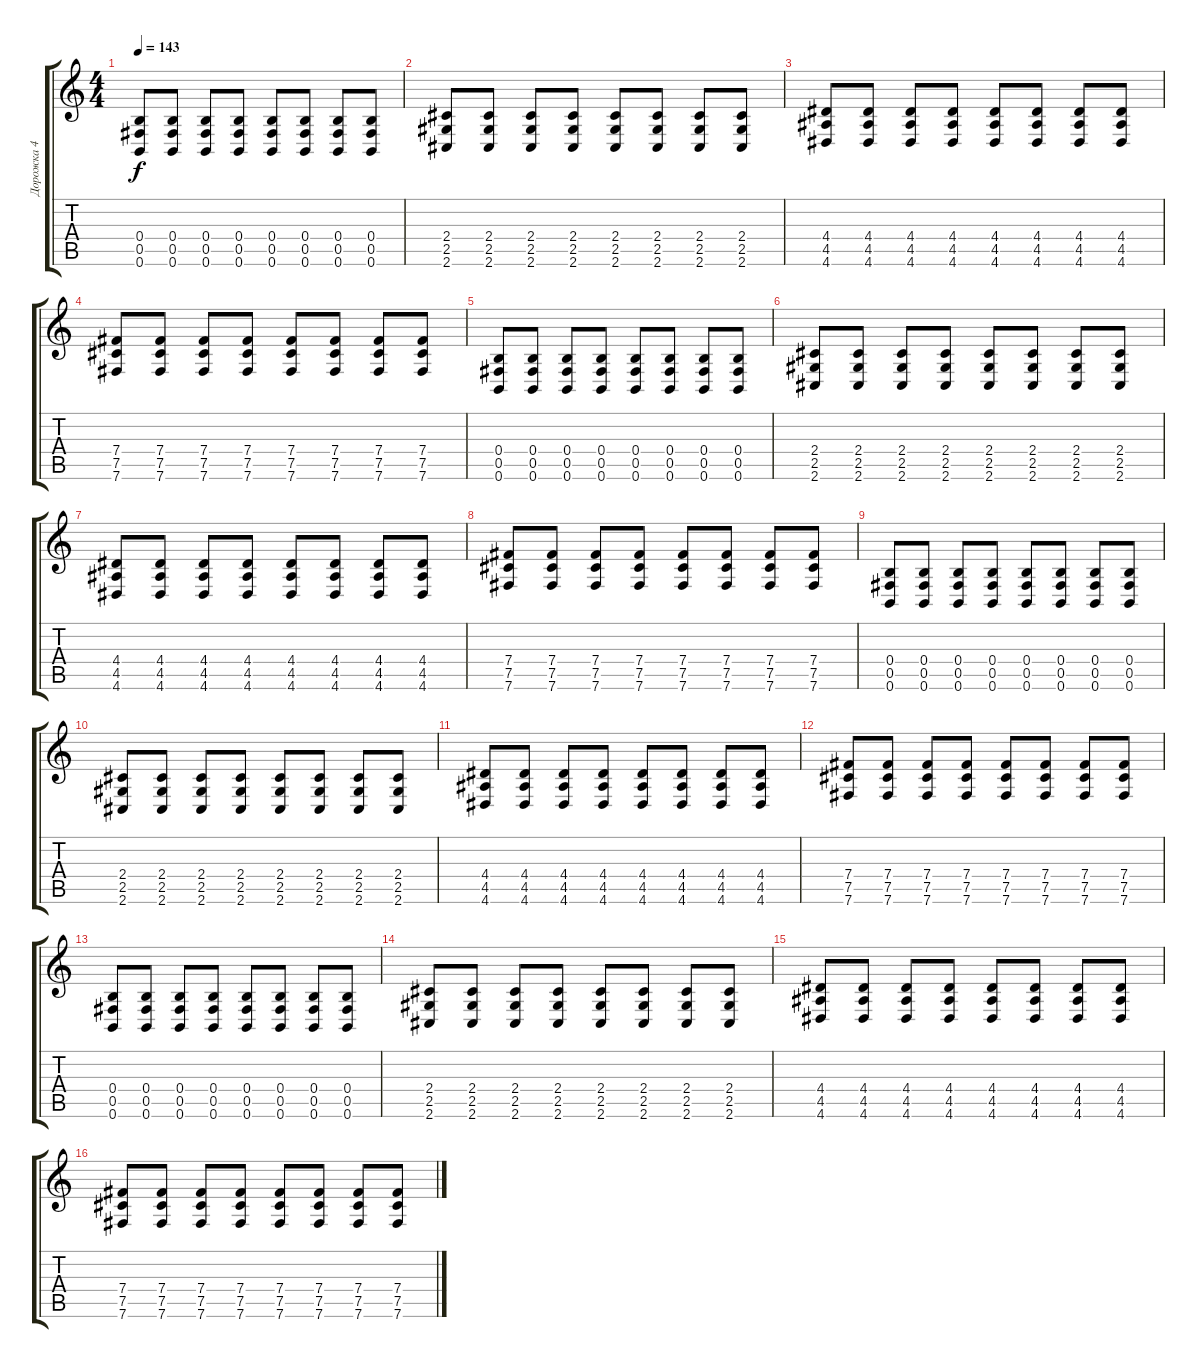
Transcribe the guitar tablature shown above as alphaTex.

\track ("Дорожка 4" "Дорожка 4") {instrument distortionguitar}
\staff {score tabs}
\tuning (Db4 Ab3 E3 B2 Gb2 B1) {hide}
\ts (4 4)
\tempo 143
\clef g2
\ks c
(0.4 0.5 0.6).8{dy f} (0.4 0.5 0.6).8 (0.4 0.5 0.6).8 (0.4 0.5 0.6).8 (0.4 0.5 0.6).8 (0.4 0.5 0.6).8 (0.4 0.5 0.6).8 (0.4 0.5 0.6).8 |
(2.4 2.5 2.6).8 (2.4 2.5 2.6).8 (2.4 2.5 2.6).8 (2.4 2.5 2.6).8 (2.4 2.5 2.6).8 (2.4 2.5 2.6).8 (2.4 2.5 2.6).8 (2.4 2.5 2.6).8 |
(4.4 4.5 4.6).8 (4.4 4.5 4.6).8 (4.4 4.5 4.6).8 (4.4 4.5 4.6).8 (4.4 4.5 4.6).8 (4.4 4.5 4.6).8 (4.4 4.5 4.6).8 (4.4 4.5 4.6).8 |
(7.4 7.5 7.6).8 (7.4 7.5 7.6).8 (7.4 7.5 7.6).8 (7.4 7.5 7.6).8 (7.4 7.5 7.6).8 (7.4 7.5 7.6).8 (7.4 7.5 7.6).8 (7.4 7.5 7.6).8 |
(0.4 0.5 0.6).8 (0.4 0.5 0.6).8 (0.4 0.5 0.6).8 (0.4 0.5 0.6).8 (0.4 0.5 0.6).8 (0.4 0.5 0.6).8 (0.4 0.5 0.6).8 (0.4 0.5 0.6).8 |
(2.4 2.5 2.6).8 (2.4 2.5 2.6).8 (2.4 2.5 2.6).8 (2.4 2.5 2.6).8 (2.4 2.5 2.6).8 (2.4 2.5 2.6).8 (2.4 2.5 2.6).8 (2.4 2.5 2.6).8 |
(4.4 4.5 4.6).8 (4.4 4.5 4.6).8 (4.4 4.5 4.6).8 (4.4 4.5 4.6).8 (4.4 4.5 4.6).8 (4.4 4.5 4.6).8 (4.4 4.5 4.6).8 (4.4 4.5 4.6).8 |
(7.4 7.5 7.6).8 (7.4 7.5 7.6).8 (7.4 7.5 7.6).8 (7.4 7.5 7.6).8 (7.4 7.5 7.6).8 (7.4 7.5 7.6).8 (7.4 7.5 7.6).8 (7.4 7.5 7.6).8 |
(0.4 0.5 0.6).8 (0.4 0.5 0.6).8 (0.4 0.5 0.6).8 (0.4 0.5 0.6).8 (0.4 0.5 0.6).8 (0.4 0.5 0.6).8 (0.4 0.5 0.6).8 (0.4 0.5 0.6).8 |
(2.4 2.5 2.6).8 (2.4 2.5 2.6).8 (2.4 2.5 2.6).8 (2.4 2.5 2.6).8 (2.4 2.5 2.6).8 (2.4 2.5 2.6).8 (2.4 2.5 2.6).8 (2.4 2.5 2.6).8 |
(4.4 4.5 4.6).8 (4.4 4.5 4.6).8 (4.4 4.5 4.6).8 (4.4 4.5 4.6).8 (4.4 4.5 4.6).8 (4.4 4.5 4.6).8 (4.4 4.5 4.6).8 (4.4 4.5 4.6).8 |
(7.4 7.5 7.6).8 (7.4 7.5 7.6).8 (7.4 7.5 7.6).8 (7.4 7.5 7.6).8 (7.4 7.5 7.6).8 (7.4 7.5 7.6).8 (7.4 7.5 7.6).8 (7.4 7.5 7.6).8 |
(0.4 0.5 0.6).8 (0.4 0.5 0.6).8 (0.4 0.5 0.6).8 (0.4 0.5 0.6).8 (0.4 0.5 0.6).8 (0.4 0.5 0.6).8 (0.4 0.5 0.6).8 (0.4 0.5 0.6).8 |
(2.4 2.5 2.6).8 (2.4 2.5 2.6).8 (2.4 2.5 2.6).8 (2.4 2.5 2.6).8 (2.4 2.5 2.6).8 (2.4 2.5 2.6).8 (2.4 2.5 2.6).8 (2.4 2.5 2.6).8 |
(4.4 4.5 4.6).8 (4.4 4.5 4.6).8 (4.4 4.5 4.6).8 (4.4 4.5 4.6).8 (4.4 4.5 4.6).8 (4.4 4.5 4.6).8 (4.4 4.5 4.6).8 (4.4 4.5 4.6).8 |
(7.4 7.5 7.6).8 (7.4 7.5 7.6).8 (7.4 7.5 7.6).8 (7.4 7.5 7.6).8 (7.4 7.5 7.6).8 (7.4 7.5 7.6).8 (7.4 7.5 7.6).8 (7.4 7.5 7.6).8
